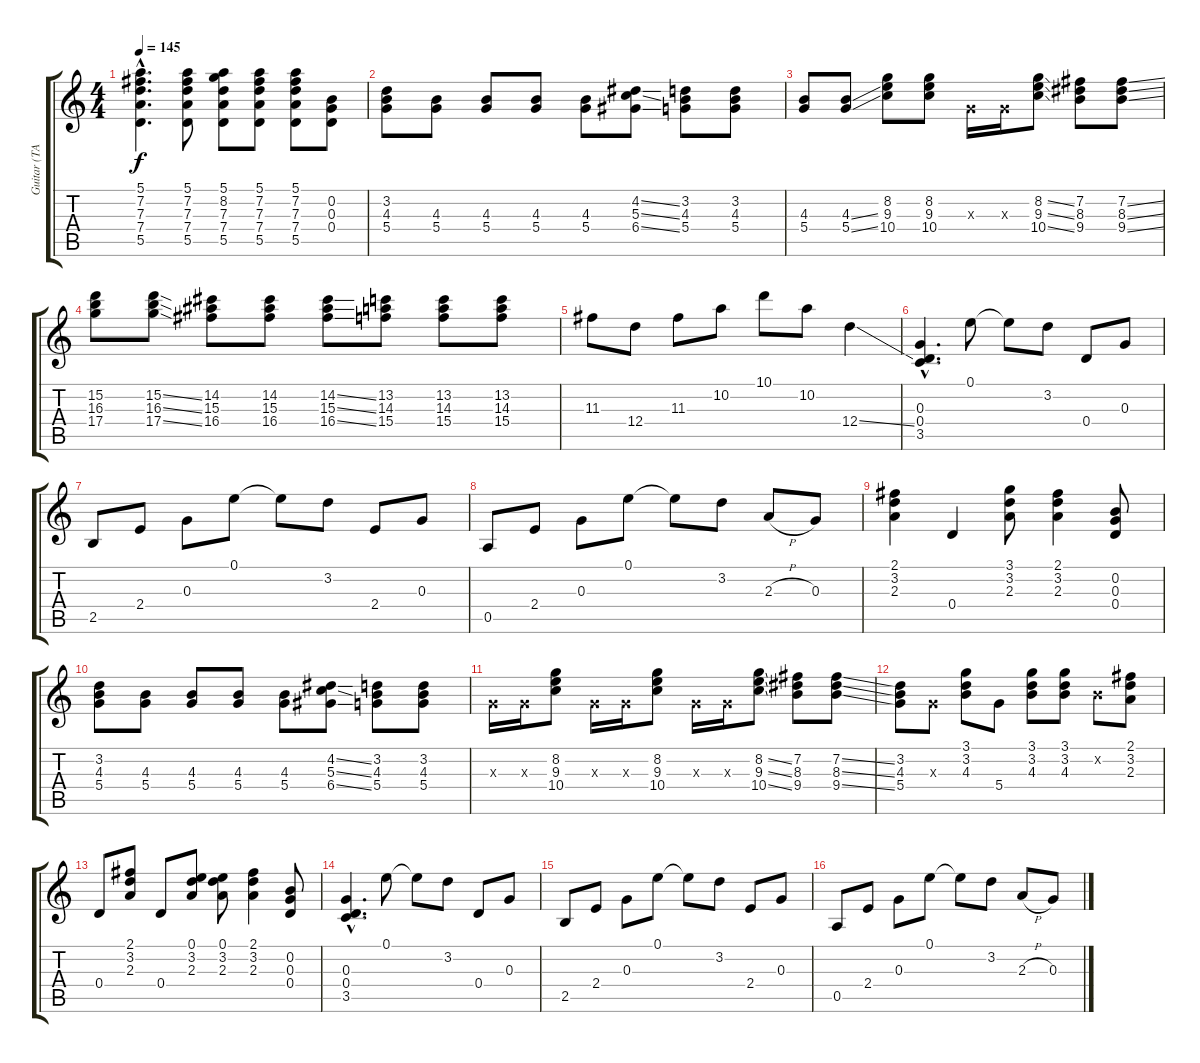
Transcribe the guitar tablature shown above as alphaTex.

\track ("Guitar (TAKUYA)" "Guitar (TA") {instrument overdrivenguitar}
\staff {score tabs}
\tuning (E4 B3 G3 D3 A2 E2) {hide}
\ts (4 4)
\tempo 145
\clef g2
\ks c
(5.1{hac} 7.2{hac} 7.3{hac} 7.4{hac} 5.5{hac}).4{d dy f} (5.1 7.2 7.3 7.4 5.5).8 (5.1 8.2 7.3 7.4 5.5).8 (5.1 7.2 7.3 7.4 5.5).8 (5.1 7.2 7.3 7.4 5.5).8 (0.2 0.3 0.4).8 |
(3.2 4.3 5.4).8 (4.3 5.4).8 (4.3 5.4).8 (4.3 5.4).8 (4.3 5.4).8 (4.2{ss} 5.3{ss} 6.4{ss}).8 (3.2 4.3 5.4).8 (3.2 4.3 5.4).8 |
(4.3 5.4).8 (4.3{ss} 5.4{ss}).8 (8.2 9.3 10.4).8 (8.2 9.3 10.4).8 0.3{x}.16 0.3{x}.16 (8.2{ss} 9.3{ss} 10.4{ss}).8 (7.2 8.3 9.4).8 (7.2{ss} 8.3{ss} 9.4{ss}).8 |
(15.2 16.3 17.4).8 (15.2{ss} 16.3{ss} 17.4{ss}).8 (14.2 15.3 16.4).8 (14.2 15.3 16.4).8 (14.2{ss} 15.3{ss} 16.4{ss}).8 (13.2 14.3 15.4).8 (13.2 14.3 15.4).8 (13.2 14.3 15.4).8 |
11.3.8 12.4.8 11.3.8 10.2.8 10.1.8 10.2.8 12.4{ss}.4 |
(0.3{hac} 0.4{hac} 3.5{hac}).4{d} 0.1.8 0.1{t}.8 3.2.8 0.4.8 0.3.8 |
2.5.8 2.4.8 0.3.8 0.1.8 0.1{t}.8 3.2.8 2.4.8 0.3.8 |
0.5.8 2.4.8 0.3.8 0.1.8 0.1{t}.8 3.2.8 2.3{h}.8 0.3.8 |
(2.1 3.2 2.3).4 0.4.4 (3.1 3.2 2.3).8 (2.1 3.2 2.3).4 (0.2 0.3 0.4).8 |
(3.2 4.3 5.4).8 (4.3 5.4).8 (4.3 5.4).8 (4.3 5.4).8 (4.3 5.4).8 (4.2{ss} 5.3{ss} 6.4{ss}).8 (3.2 4.3 5.4).8 (3.2 4.3 5.4).8 |
0.3{x}.16 0.3{x}.16 (8.2 9.3 10.4).8 0.3{x}.16 0.3{x}.16 (8.2 9.3 10.4).8 0.3{x}.16 0.3{x}.16 (8.2{ss} 9.3{ss} 10.4{ss}).8 (7.2 8.3 9.4).8 (7.2{ss} 8.3{ss} 9.4{ss}).8 |
(3.2 4.3 5.4).8 0.3{x}.8 (3.1 3.2 4.3).8 5.4.8 (3.1 3.2 4.3).8 (3.1 3.2 4.3).8 0.2{x}.8 (2.1 3.2 2.3).8 |
0.4.8 (2.1 3.2 2.3).8 0.4.8 (0.1 3.2 2.3).8 (0.1 3.2 2.3).8 (2.1 3.2 2.3).4 (0.2 0.3 0.4).8 |
(0.3{hac} 0.4{hac} 3.5{hac}).4{d} 0.1.8 0.1{t}.8 3.2.8 0.4.8 0.3.8 |
2.5.8 2.4.8 0.3.8 0.1.8 0.1{t}.8 3.2.8 2.4.8 0.3.8 |
0.5.8 2.4.8 0.3.8 0.1.8 0.1{t}.8 3.2.8 2.3{h}.8 0.3.8
